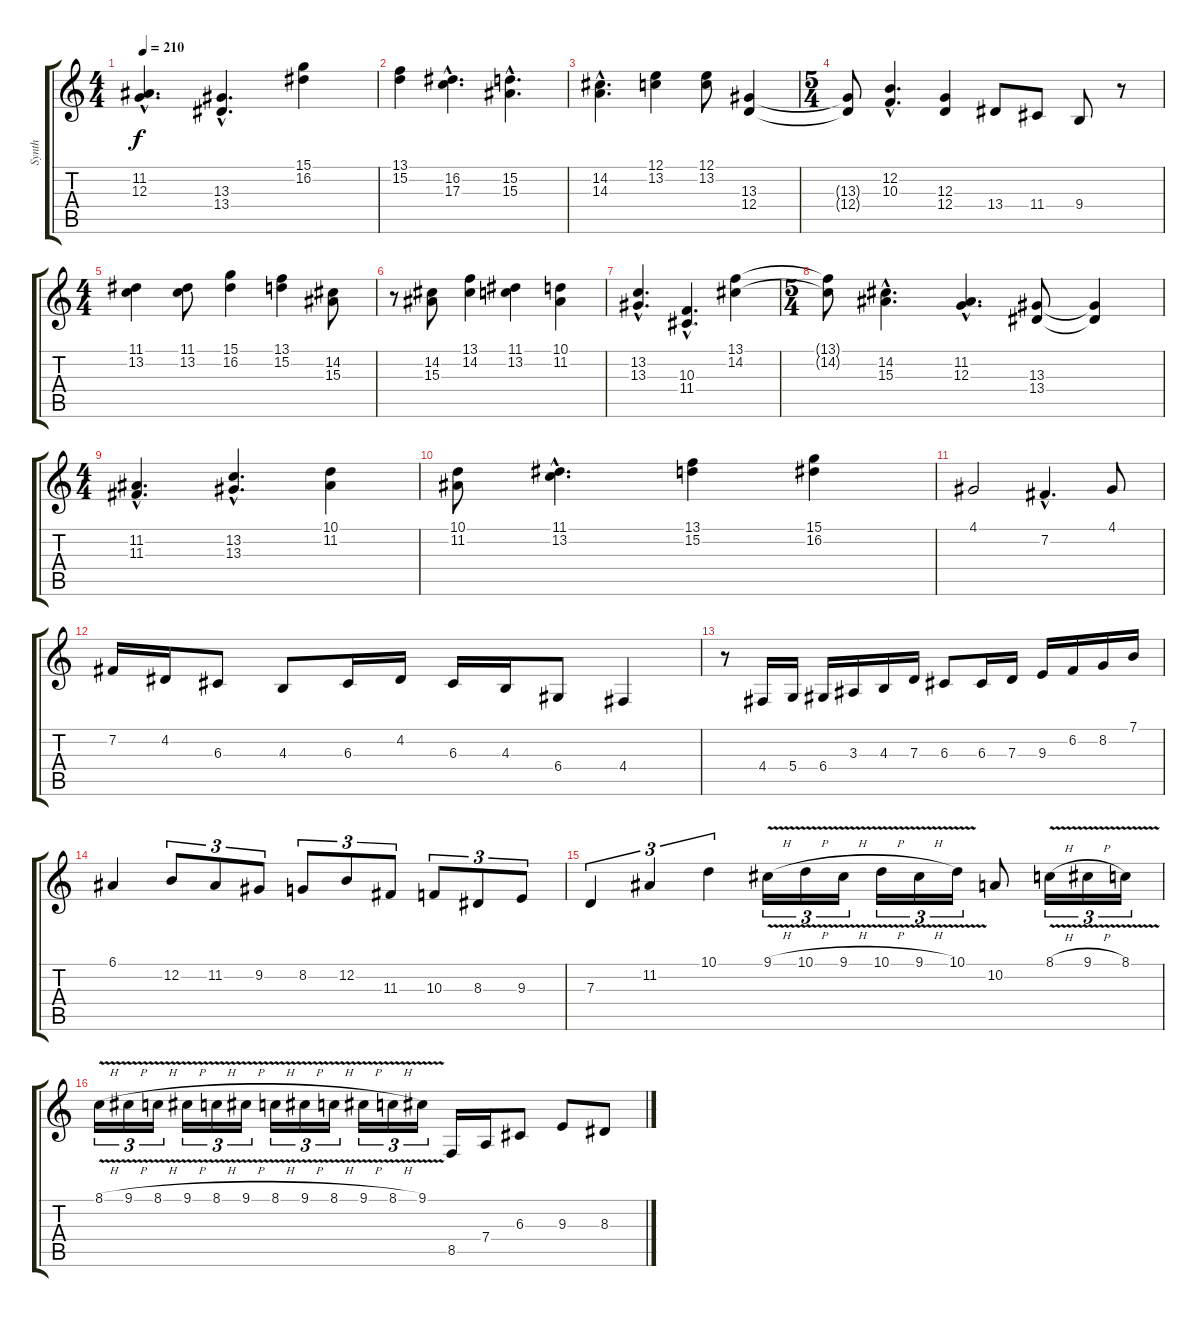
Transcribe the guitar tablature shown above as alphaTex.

\track ("Synth" "Synth") {instrument rockorgan}
\staff {score tabs}
\tuning (E4 B3 G3 D3 A2 E2) {hide}
\ts (4 4)
\tempo 210
\clef g2
\ks c
(11.2{hac} 12.3{hac}).4{d dy f} (13.3{hac} 13.4{hac}).4{d} (15.1 16.2).4 |
(13.1 15.2).4 (16.2{hac} 17.3{hac}).4{d} (15.2{hac} 15.3{hac}).4{d} |
(14.2{hac} 14.3{hac}).4{d instrument synthbrass2} (12.1 13.2).4 (12.1 13.2).8 (13.3 12.4).4 |
\ts (5 4)
(13.3{t} 12.4{t}).8 (12.2{hac} 10.3{hac}).4{d} (12.3 12.4).4 13.4.8 11.4.8 9.4.8 r.8 |
\ts (4 4)
(11.1 13.2).4 (11.1 13.2).8 (15.1 16.2).4 (13.1 15.2).4 (14.2 15.3).8 |
r.8 (14.2 15.3).8 (13.1 14.2).4 (11.1 13.2).4 (10.1 11.2).4 |
(13.2{hac} 13.3{hac}).4{d} (10.3{hac} 11.4{hac}).4{d} (13.1 14.2).4 |
\ts (5 4)
(13.1{t} 14.2{t}).8 (14.2{hac} 15.3{hac}).4{d} (11.2{hac} 12.3{hac}).4{d} (13.3 13.4).8 (13.3{t} 13.4{t}).4 |
\ts (4 4)
(11.2{hac} 11.3{hac}).4{d} (13.2{hac} 13.3{hac}).4{d} (10.1 11.2).4 |
(10.1 11.2).8 (11.1{hac} 13.2{hac}).4{d} (13.1 15.2).4 (15.1 16.2).4 |
4.1.2{instrument vibraphone} 7.2{hac}.4{d} 4.1.8 |
7.2.16 4.2.16 6.3.8 4.3.8 6.3.16 4.2.16 6.3.16 4.3.16 6.4.8 4.4.4 |
r.8 4.4.16 5.4.16 6.4.16 3.3.16 4.3.16 7.3.16 6.3.8 6.3.16 7.3.16 9.3.16 6.2.16 8.2.16 7.1.16 |
6.1.4 12.2.8{tu (3 2)} 11.2.8{tu (3 2)} 9.2.8{tu (3 2)} 8.2.8{tu (3 2)} 12.2.8{tu (3 2)} 11.3.8{tu (3 2)} 10.3.8{tu (3 2)} 8.3.8{tu (3 2)} 9.3.8{tu (3 2)} |
7.3.4{tu (3 2)} 11.2.4{tu (3 2)} 10.1.4{tu (3 2)} 9.1{v h}.16{tu (3 2)} 10.1{v h}.16{tu (3 2)} 9.1{v h}.16{tu (3 2)} 10.1{v h}.16{tu (3 2)} 9.1{v h}.16{tu (3 2)} 10.1{v}.16{tu (3 2)} 10.2.8 8.1{v h}.16{tu (3 2)} 9.1{v h}.16{tu (3 2)} 8.1{v}.16{tu (3 2)} |
8.1{v h}.16{tu (3 2)} 9.1{v h}.16{tu (3 2)} 8.1{v h}.16{tu (3 2)} 9.1{v h}.16{tu (3 2)} 8.1{v h}.16{tu (3 2)} 9.1{v h}.16{tu (3 2)} 8.1{v h}.16{tu (3 2)} 9.1{v h}.16{tu (3 2)} 8.1{v h}.16{tu (3 2)} 9.1{v h}.16{tu (3 2)} 8.1{v h}.16{tu (3 2)} 9.1{v}.16{tu (3 2)} 8.5.16 7.4.16 6.3.8 9.3.8 8.3.8
